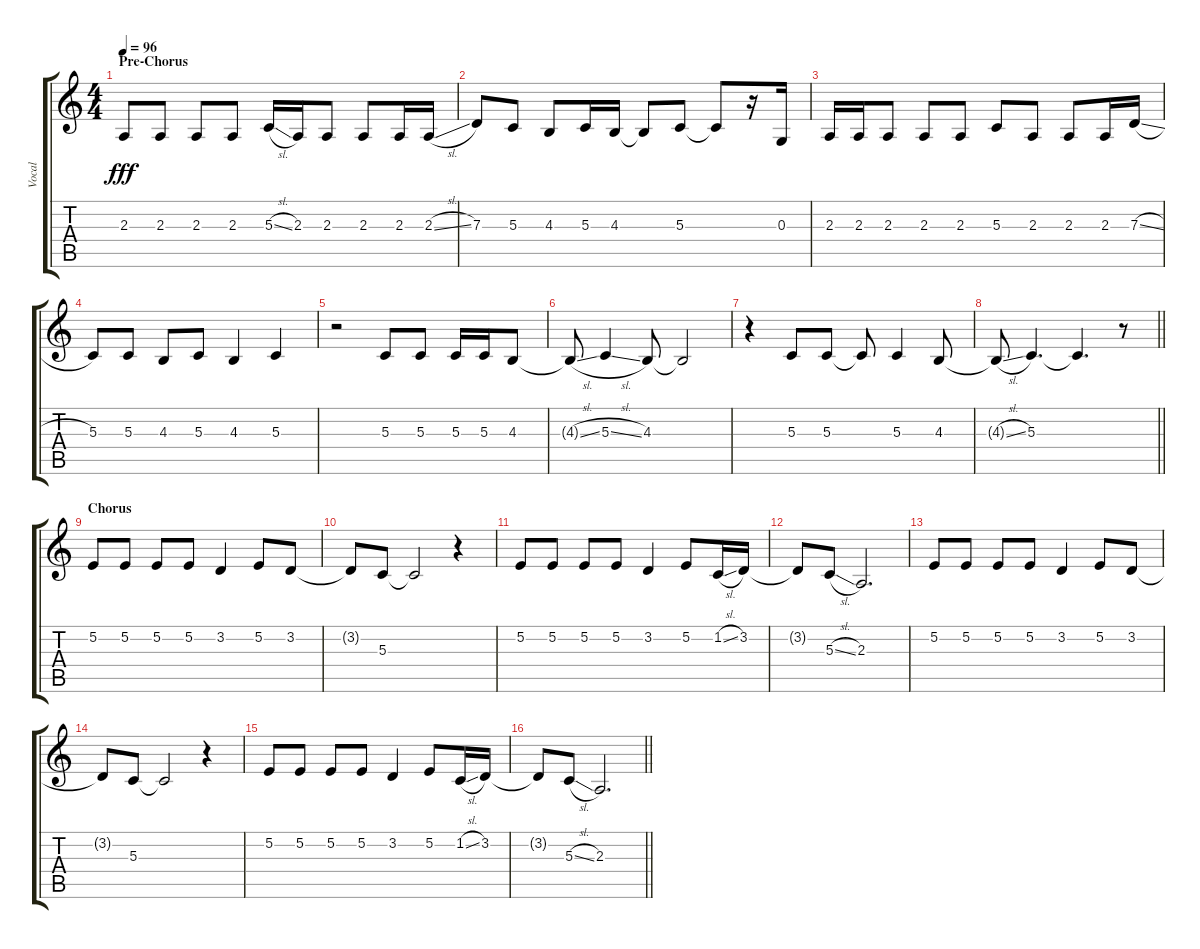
\track ("Vocal" "Vocal") {instrument tenorsax}
\staff {score tabs}
\tuning (E4 B3 G3 D3 A2 E2) {hide}
\ts (4 4)
\section ("" "Pre-Chorus")
\tempo 96
\clef g2
\ks c
2.3.8{dy fff} 2.3.8 2.3.8 2.3.8 5.3{sl}.16 2.3.16 2.3.8 2.3.8 2.3.16 2.3{sl}.16 |
7.3.8 5.3.8 4.3.8 5.3.16 4.3.16 4.3{t}.8 5.3.8 5.3{t}.8 r.16 0.3.16 |
2.3.16 2.3.16 2.3.8 2.3.8 2.3.8 5.3.8 2.3.8 2.3.8 2.3.16 7.3{sl}.16 |
5.3.8 5.3.8 4.3.8 5.3.8 4.3.4 5.3.4 |
r.2 5.3.8 5.3.8 5.3.16 5.3.16 4.3.8 |
4.3{sl t}.8 5.3{sl}.4 4.3.8 4.3{t}.2 |
r.4 5.3.8 5.3.8 5.3{t}.8 5.3.4 4.3.8 |
\barLineRight lightlight
4.3{sl t}.8 5.3.4{d} 5.3{t}.4{d} r.8 |
\section ("" "Chorus")
5.2.8 5.2.8 5.2.8 5.2.8 3.2.4 5.2.8 3.2.8 |
3.2{t}.8 5.3.8 5.3{t}.2 r.4 |
5.2.8 5.2.8 5.2.8 5.2.8 3.2.4 5.2.8 1.2{sl}.16 3.2.16 |
3.2{t}.8 5.3{sl}.8 2.3.2{d} |
5.2.8 5.2.8 5.2.8 5.2.8 3.2.4 5.2.8 3.2.8 |
3.2{t}.8 5.3.8 5.3{t}.2 r.4 |
5.2.8 5.2.8 5.2.8 5.2.8 3.2.4 5.2.8 1.2{sl}.16 3.2.16 |
\barLineRight lightlight
3.2{t}.8 5.3{sl}.8 2.3.2{d}
